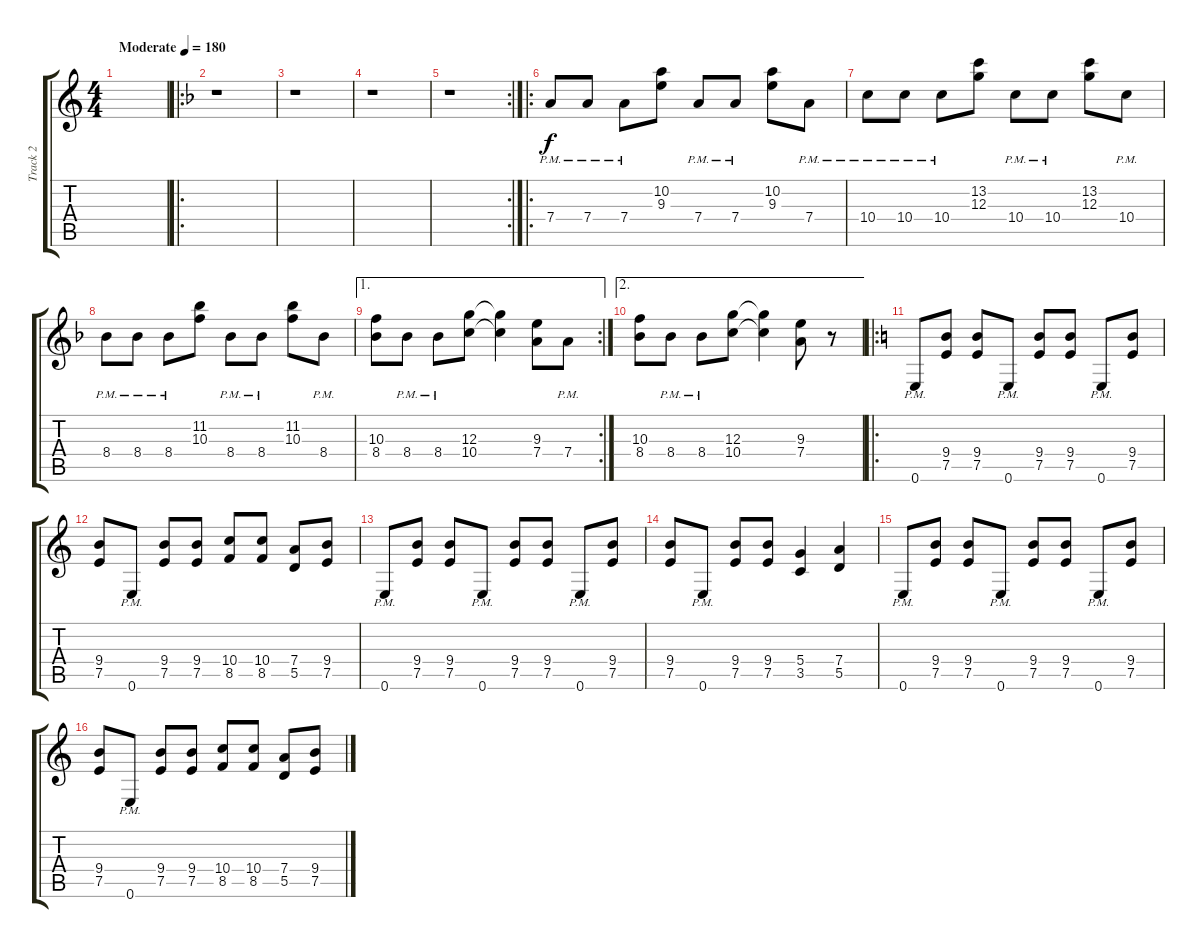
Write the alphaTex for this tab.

\track ("Track 2" "Track 2") {instrument overdrivenguitar}
\staff {score tabs}
\tuning (E4 B3 G3 D3 A2 E2) {hide}
\ts (4 4)
\tempo (180 "Moderate")
\clef g2
\ks c
|
\ro
\ks f
r.1 |
r.1 |
r.1 |
\rc 2
r.1 |
\ro
7.4{pm}.8 7.4{pm}.8 7.4{pm}.8 (10.2 9.3).8 7.4{pm}.8 7.4{pm}.8 (10.2 9.3).8 7.4{pm}.8 |
10.4{pm}.8 10.4{pm}.8 10.4{pm}.8 (13.2 12.3).8 10.4{pm}.8 10.4{pm}.8 (13.2 12.3).8 10.4{pm}.8 |
8.4{pm}.8 8.4{pm}.8 8.4{pm}.8 (11.2 10.3).8 8.4{pm}.8 8.4{pm}.8 (11.2 10.3).8 8.4{pm}.8 |
\ae 1
\rc 2
(10.3 8.4).8 8.4{pm}.8 8.4{pm}.8 (12.3 10.4).8 (12.3{t} 10.4{t}).4 (9.3 7.4).8 7.4{pm}.8 |
\ae 2
(10.3 8.4).8 8.4{pm}.8 8.4{pm}.8 (12.3 10.4).8 (12.3{t} 10.4{t}).4 (9.3 7.4).8 r.8 |
\ro
\ks c
0.6{pm}.8 (9.4 7.5).8 (9.4 7.5).8 0.6{pm}.8 (9.4 7.5).8 (9.4 7.5).8 0.6{pm}.8 (9.4 7.5).8 |
(9.4 7.5).8 0.6{pm}.8 (9.4 7.5).8 (9.4 7.5).8 (10.4 8.5).8 (10.4 8.5).8 (7.4 5.5).8 (9.4 7.5).8 |
0.6{pm}.8 (9.4 7.5).8 (9.4 7.5).8 0.6{pm}.8 (9.4 7.5).8 (9.4 7.5).8 0.6{pm}.8 (9.4 7.5).8 |
(9.4 7.5).8 0.6{pm}.8 (9.4 7.5).8 (9.4 7.5).8 (5.4 3.5).4 (7.4 5.5).4 |
0.6{pm}.8 (9.4 7.5).8 (9.4 7.5).8 0.6{pm}.8 (9.4 7.5).8 (9.4 7.5).8 0.6{pm}.8 (9.4 7.5).8 |
(9.4 7.5).8 0.6{pm}.8 (9.4 7.5).8 (9.4 7.5).8 (10.4 8.5).8 (10.4 8.5).8 (7.4 5.5).8 (9.4 7.5).8
